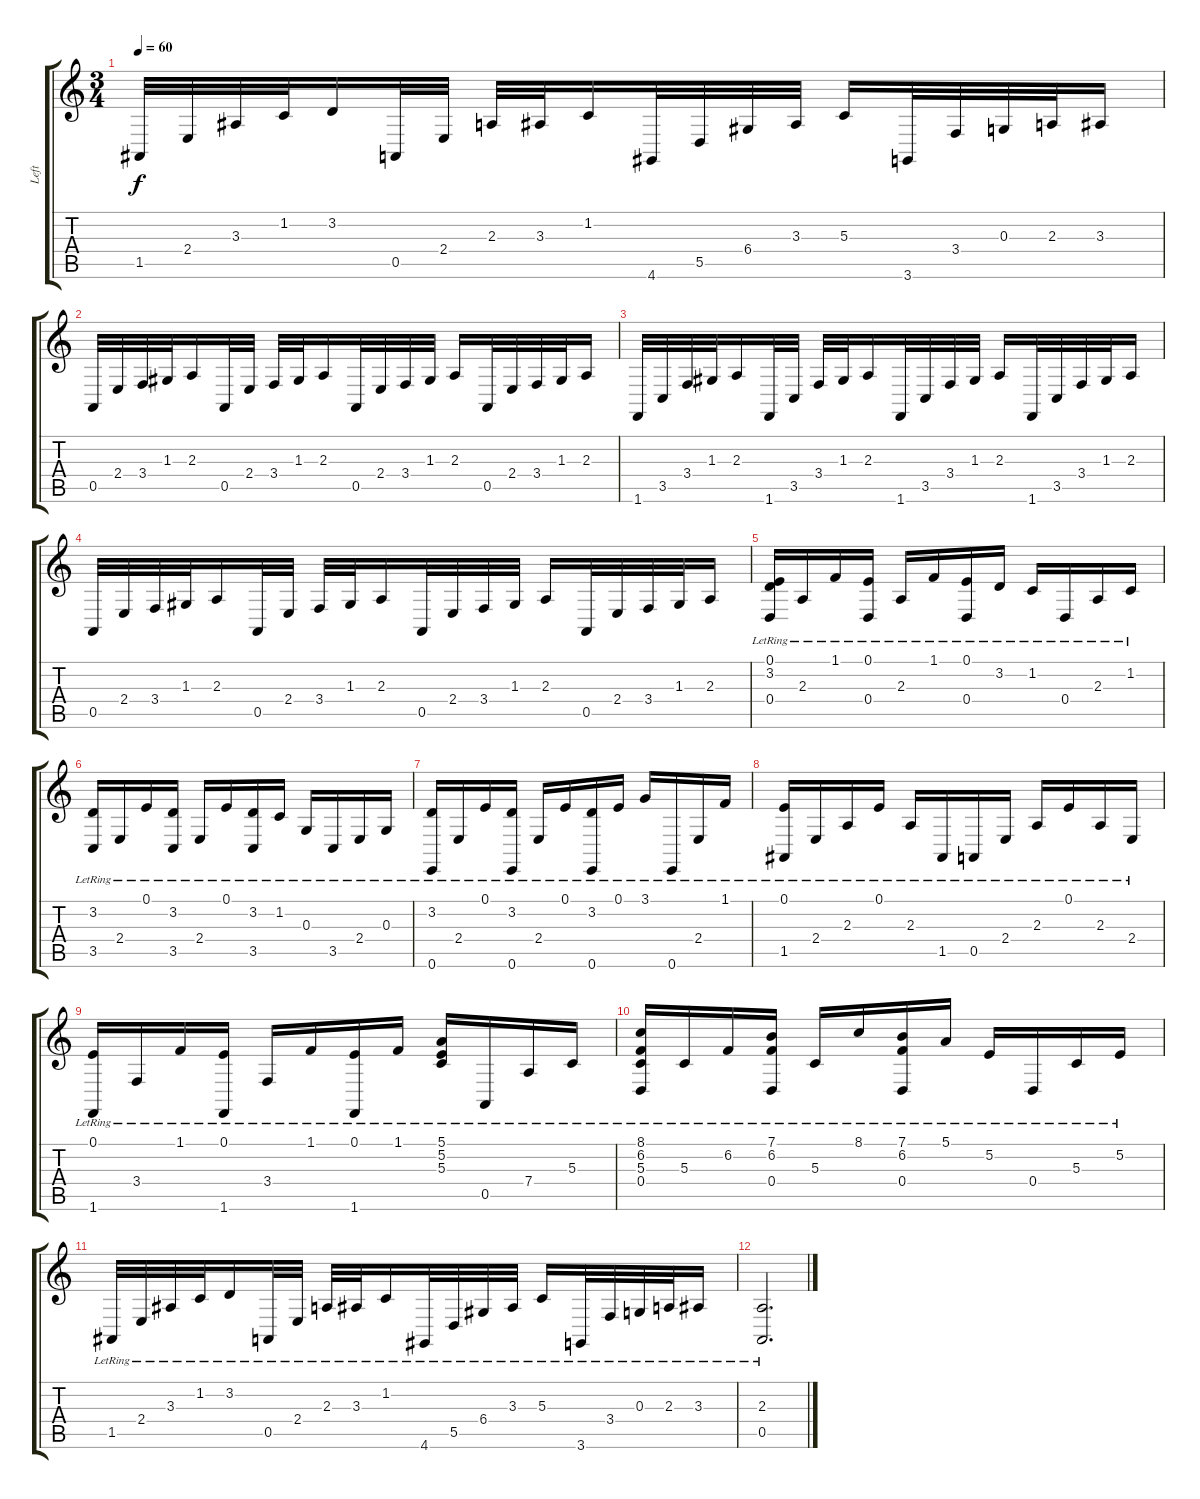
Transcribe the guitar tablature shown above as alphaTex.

\track ("Left" "Left") {instrument acousticgrandpiano}
\staff {score tabs}
\tuning (E4 B3 G3 D3 A2 E2) {hide}
\ts (3 4)
\tempo 60
\clef g2
\ks c
1.5.32{dy f} 2.4.32 3.3.32 1.2.32 3.2.16 0.5.32 2.4.32 2.3.32 3.3.32 1.2.16 4.6.32 5.5.32 6.4.32 3.3.32 5.3.16 3.6.32 3.4.32 0.3.32 2.3.32 3.3.16 |
0.5.32 2.4.32 3.4.32 1.3.32 2.3.16 0.5.32 2.4.32 3.4.32 1.3.32 2.3.16 0.5.32 2.4.32 3.4.32 1.3.32 2.3.16 0.5.32 2.4.32 3.4.32 1.3.32 2.3.16 |
1.6.32 3.5.32 3.4.32 1.3.32 2.3.16 1.6.32 3.5.32 3.4.32 1.3.32 2.3.16 1.6.32 3.5.32 3.4.32 1.3.32 2.3.16 1.6.32 3.5.32 3.4.32 1.3.32 2.3.16 |
0.5.32 2.4.32 3.4.32 1.3.32 2.3.16 0.5.32 2.4.32 3.4.32 1.3.32 2.3.16 0.5.32 2.4.32 3.4.32 1.3.32 2.3.16 0.5.32 2.4.32 3.4.32 1.3.32 2.3.16 |
(0.1{lr} 3.2{lr} 0.4{lr}).16 2.3{lr}.16 1.1{lr}.16 (0.1{lr} 0.4{lr}).16 2.3{lr}.16 1.1{lr}.16 (0.1{lr} 0.4{lr}).16 3.2{lr}.16 1.2{lr}.16 0.4{lr}.16 2.3{lr}.16 1.2{lr}.16 |
(3.2{lr} 3.5{lr}).16 2.4{lr}.16 0.1{lr}.16 (3.2{lr} 3.5{lr}).16 2.4{lr}.16 0.1{lr}.16 (3.2{lr} 3.5{lr}).16 1.2{lr}.16 0.3{lr}.16 3.5{lr}.16 2.4{lr}.16 0.3{lr}.16 |
(3.2{lr} 0.6{lr}).16 2.4{lr}.16 0.1{lr}.16 (3.2{lr} 0.6{lr}).16 2.4{lr}.16 0.1{lr}.16 (3.2{lr} 0.6{lr}).16 0.1{lr}.16 3.1{lr}.16 0.6{lr}.16 2.4{lr}.16 1.1{lr}.16 |
(0.1{lr} 1.5{lr}).16 2.4{lr}.16 2.3{lr}.16 0.1{lr}.16 2.3{lr}.16 1.5{lr}.16 0.5{lr}.16 2.4{lr}.16 2.3{lr}.16 0.1{lr}.16 2.3{lr}.16 2.4{lr}.16 |
(0.1{lr} 1.6{lr}).16 3.4{lr}.16 1.1{lr}.16 (0.1{lr} 1.6{lr}).16 3.4{lr}.16 1.1{lr}.16 (0.1{lr} 1.6{lr}).16 1.1{lr}.16 (5.1{lr} 5.2{lr} 5.3{lr}).16 0.5{lr}.16 7.4{lr}.16 5.3{lr}.16 |
(8.1{lr} 6.2{lr} 5.3{lr} 0.4{lr}).16 5.3{lr}.16 6.2{lr}.16 (7.1{lr} 6.2{lr} 0.4{lr}).16 5.3{lr}.16 8.1{lr}.16 (7.1{lr} 6.2{lr} 0.4{lr}).16 5.1{lr}.16 5.2{lr}.16 0.4{lr}.16 5.3{lr}.16 5.2{lr}.16 |
1.5{lr}.32 2.4{lr}.32 3.3{lr}.32 1.2{lr}.32 3.2{lr}.16 0.5{lr}.32 2.4{lr}.32 2.3{lr}.32 3.3{lr}.32 1.2{lr}.16 4.6{lr}.32 5.5{lr}.32 6.4{lr}.32 3.3{lr}.32 5.3{lr}.16 3.6{lr}.32 3.4{lr}.32 0.3{lr}.32 2.3{lr}.32 3.3{lr}.16 |
(2.3{lr} 0.5{lr}).2{d}
